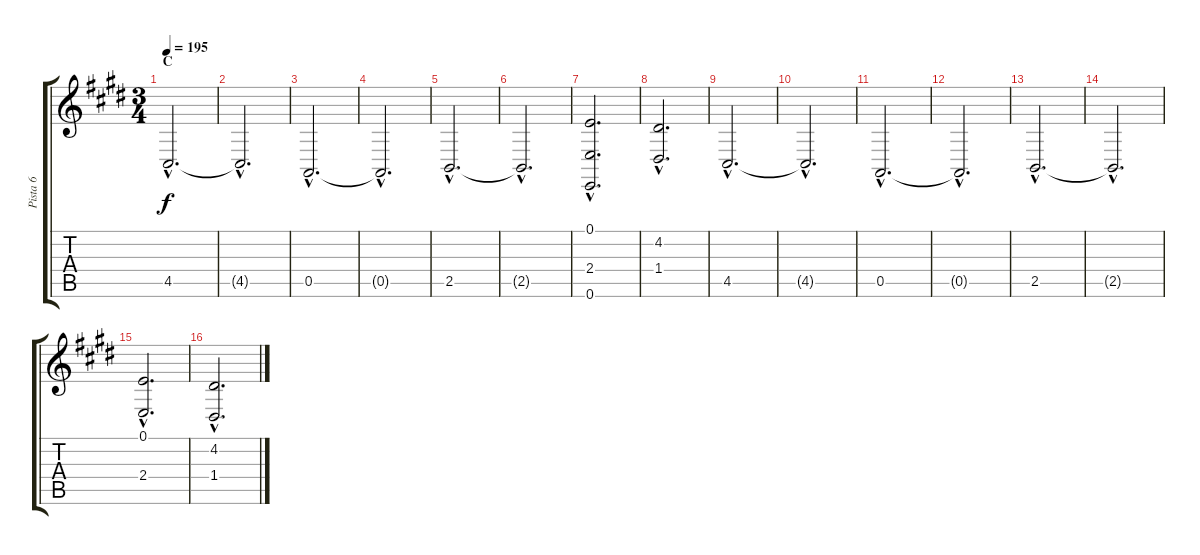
\track ("Pista 6" "Pista 6") {instrument choiraahs}
\staff {score tabs}
\tuning (E4 B3 G3 D3 A2 E2) {hide}
\ts (3 4)
\section ("" "C")
\tempo 195
\clef g2
\ks e
4.5{hac}.2{d dy f} |
4.5{hac t}.2{d} |
0.5{hac}.2{d} |
0.5{hac t}.2{d} |
2.5{hac}.2{d} |
2.5{hac t}.2{d} |
(0.1{hac} 2.4{hac} 0.6{hac}).2{d} |
(4.2{hac} 1.4{hac}).2{d} |
4.5{hac}.2{d} |
4.5{hac t}.2{d} |
0.5{hac}.2{d} |
0.5{hac t}.2{d} |
2.5{hac}.2{d} |
2.5{hac t}.2{d} |
(0.1{hac} 2.4{hac}).2{d} |
(4.2{hac} 1.4{hac}).2{d}
